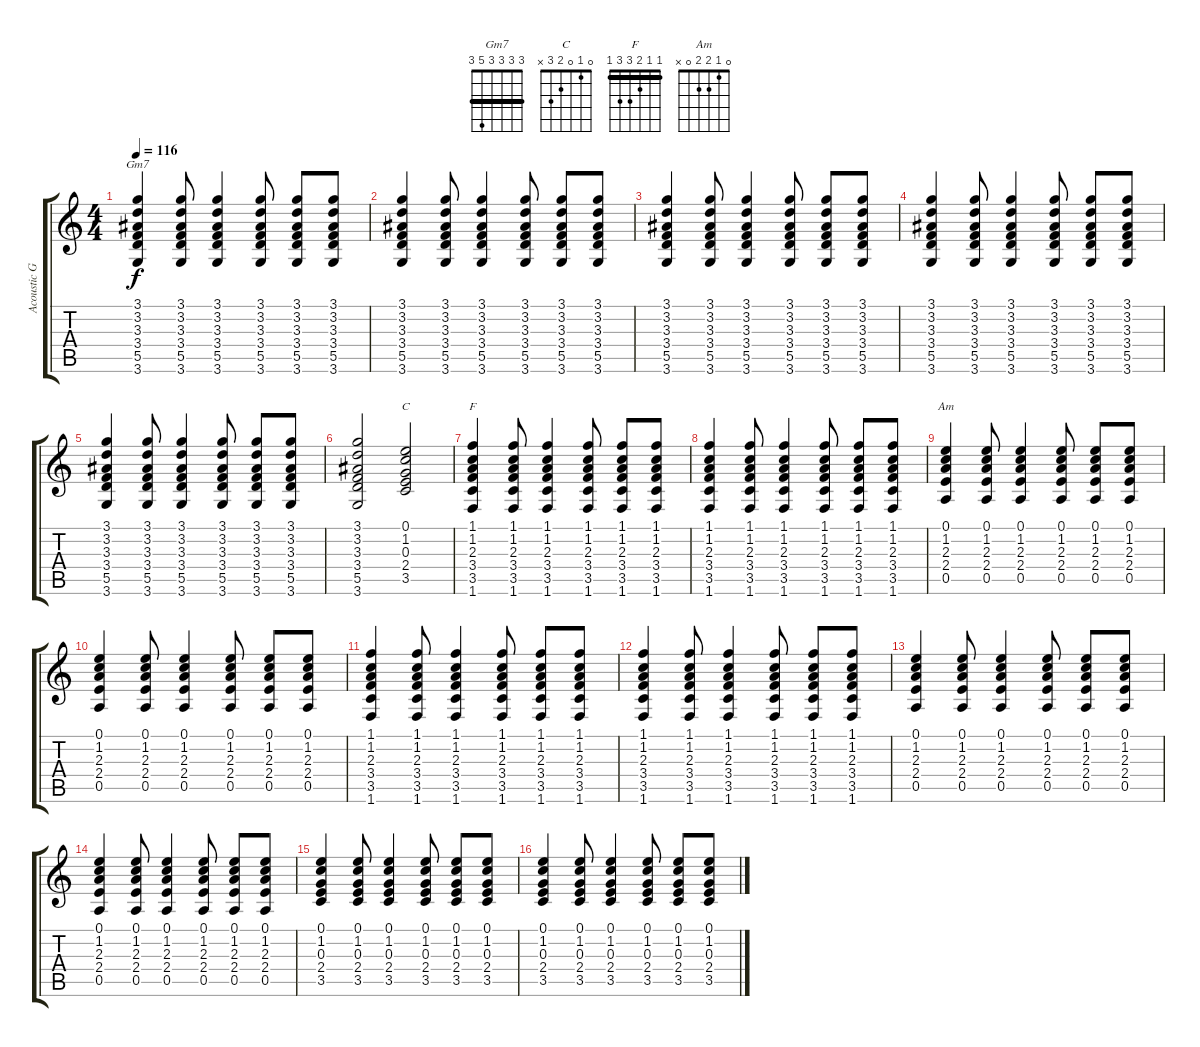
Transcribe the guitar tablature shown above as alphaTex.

\track ("Acoustic Guitar" "Acoustic G") {instrument acousticguitarsteel}
\staff {score tabs}
\tuning (E4 B3 G3 D3 A2 E2) {hide}
\chord ("Gm7" 3 3 3 3 5 3) {barre 3}
\chord ("C" 0 1 0 2 3 x)
\chord ("F" 1 1 2 3 3 1) {barre 1}
\chord ("Am" 0 1 2 2 0 x)
\ts (4 4)
\tempo 116
\clef g2
\ks c
(3.1 3.2 3.3 3.4 5.5 3.6).4{ch "Gm7" dy f} (3.1 3.2 3.3 3.4 5.5 3.6).8 (3.1 3.2 3.3 3.4 5.5 3.6).4 (3.1 3.2 3.3 3.4 5.5 3.6).8 (3.1 3.2 3.3 3.4 5.5 3.6).8 (3.1 3.2 3.3 3.4 5.5 3.6).8 |
(3.1 3.2 3.3 3.4 5.5 3.6).4 (3.1 3.2 3.3 3.4 5.5 3.6).8 (3.1 3.2 3.3 3.4 5.5 3.6).4 (3.1 3.2 3.3 3.4 5.5 3.6).8 (3.1 3.2 3.3 3.4 5.5 3.6).8 (3.1 3.2 3.3 3.4 5.5 3.6).8 |
(3.1 3.2 3.3 3.4 5.5 3.6).4 (3.1 3.2 3.3 3.4 5.5 3.6).8 (3.1 3.2 3.3 3.4 5.5 3.6).4 (3.1 3.2 3.3 3.4 5.5 3.6).8 (3.1 3.2 3.3 3.4 5.5 3.6).8 (3.1 3.2 3.3 3.4 5.5 3.6).8 |
(3.1 3.2 3.3 3.4 5.5 3.6).4 (3.1 3.2 3.3 3.4 5.5 3.6).8 (3.1 3.2 3.3 3.4 5.5 3.6).4 (3.1 3.2 3.3 3.4 5.5 3.6).8 (3.1 3.2 3.3 3.4 5.5 3.6).8 (3.1 3.2 3.3 3.4 5.5 3.6).8 |
(3.1 3.2 3.3 3.4 5.5 3.6).4 (3.1 3.2 3.3 3.4 5.5 3.6).8 (3.1 3.2 3.3 3.4 5.5 3.6).4 (3.1 3.2 3.3 3.4 5.5 3.6).8 (3.1 3.2 3.3 3.4 5.5 3.6).8 (3.1 3.2 3.3 3.4 5.5 3.6).8 |
(3.1 3.2 3.3 3.4 5.5 3.6).2 (0.1 1.2 0.3 2.4 3.5).2{ch "C"} |
(1.1 1.2 2.3 3.4 3.5 1.6).4{ch "F"} (1.1 1.2 2.3 3.4 3.5 1.6).8 (1.1 1.2 2.3 3.4 3.5 1.6).4 (1.1 1.2 2.3 3.4 3.5 1.6).8 (1.1 1.2 2.3 3.4 3.5 1.6).8 (1.1 1.2 2.3 3.4 3.5 1.6).8 |
(1.1 1.2 2.3 3.4 3.5 1.6).4 (1.1 1.2 2.3 3.4 3.5 1.6).8 (1.1 1.2 2.3 3.4 3.5 1.6).4 (1.1 1.2 2.3 3.4 3.5 1.6).8 (1.1 1.2 2.3 3.4 3.5 1.6).8 (1.1 1.2 2.3 3.4 3.5 1.6).8 |
(0.1 1.2 2.3 2.4 0.5).4{ch "Am"} (0.1 1.2 2.3 2.4 0.5).8 (0.1 1.2 2.3 2.4 0.5).4 (0.1 1.2 2.3 2.4 0.5).8 (0.1 1.2 2.3 2.4 0.5).8 (0.1 1.2 2.3 2.4 0.5).8 |
(0.1 1.2 2.3 2.4 0.5).4 (0.1 1.2 2.3 2.4 0.5).8 (0.1 1.2 2.3 2.4 0.5).4 (0.1 1.2 2.3 2.4 0.5).8 (0.1 1.2 2.3 2.4 0.5).8 (0.1 1.2 2.3 2.4 0.5).8 |
(1.1 1.2 2.3 3.4 3.5 1.6).4 (1.1 1.2 2.3 3.4 3.5 1.6).8 (1.1 1.2 2.3 3.4 3.5 1.6).4 (1.1 1.2 2.3 3.4 3.5 1.6).8 (1.1 1.2 2.3 3.4 3.5 1.6).8 (1.1 1.2 2.3 3.4 3.5 1.6).8 |
(1.1 1.2 2.3 3.4 3.5 1.6).4 (1.1 1.2 2.3 3.4 3.5 1.6).8 (1.1 1.2 2.3 3.4 3.5 1.6).4 (1.1 1.2 2.3 3.4 3.5 1.6).8 (1.1 1.2 2.3 3.4 3.5 1.6).8 (1.1 1.2 2.3 3.4 3.5 1.6).8 |
(0.1 1.2 2.3 2.4 0.5).4 (0.1 1.2 2.3 2.4 0.5).8 (0.1 1.2 2.3 2.4 0.5).4 (0.1 1.2 2.3 2.4 0.5).8 (0.1 1.2 2.3 2.4 0.5).8 (0.1 1.2 2.3 2.4 0.5).8 |
(0.1 1.2 2.3 2.4 0.5).4 (0.1 1.2 2.3 2.4 0.5).8 (0.1 1.2 2.3 2.4 0.5).4 (0.1 1.2 2.3 2.4 0.5).8 (0.1 1.2 2.3 2.4 0.5).8 (0.1 1.2 2.3 2.4 0.5).8 |
(0.1 1.2 0.3 2.4 3.5).4 (0.1 1.2 0.3 2.4 3.5).8 (0.1 1.2 0.3 2.4 3.5).4 (0.1 1.2 0.3 2.4 3.5).8 (0.1 1.2 0.3 2.4 3.5).8 (0.1 1.2 0.3 2.4 3.5).8 |
(0.1 1.2 0.3 2.4 3.5).4 (0.1 1.2 0.3 2.4 3.5).8 (0.1 1.2 0.3 2.4 3.5).4 (0.1 1.2 0.3 2.4 3.5).8 (0.1 1.2 0.3 2.4 3.5).8 (0.1 1.2 0.3 2.4 3.5).8
